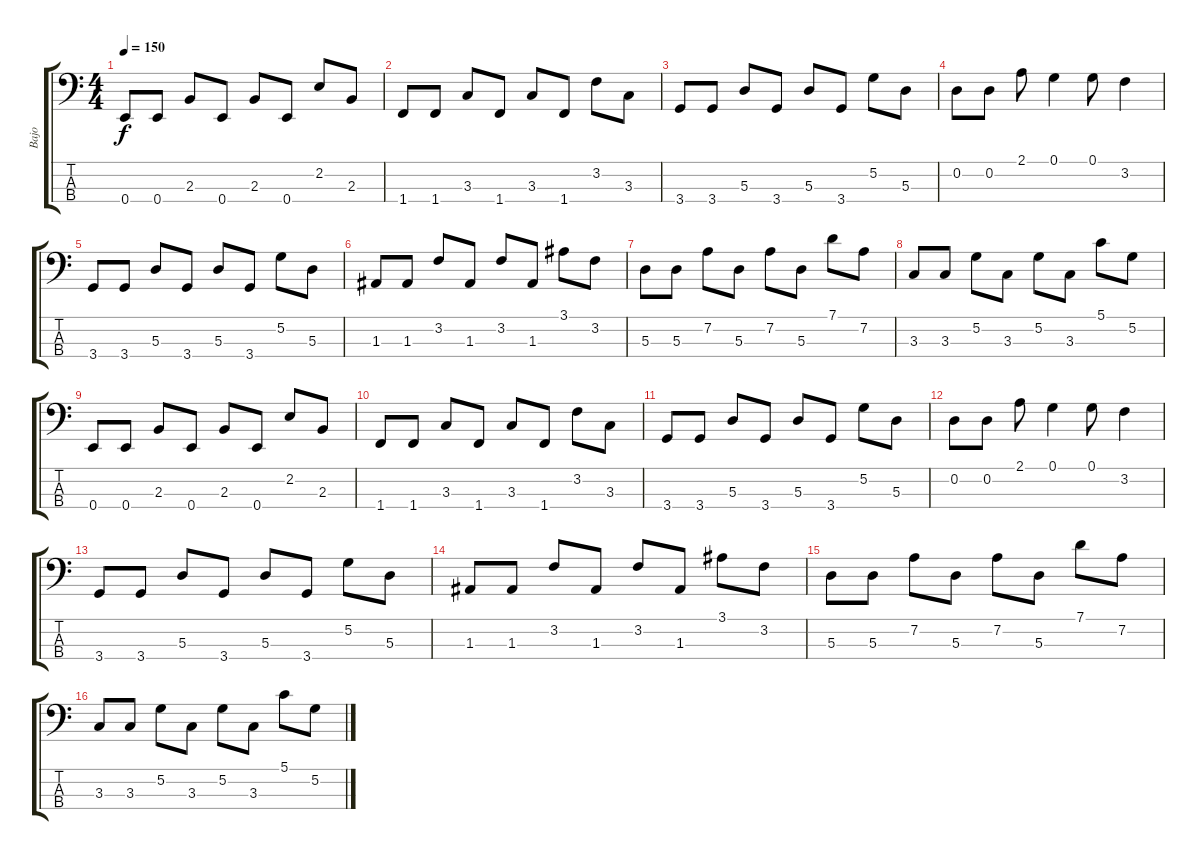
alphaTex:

\track ("Bajo" "Bajo") {instrument electricbasspick}
\staff {score tabs}
\tuning (G2 D2 A1 E1) {hide}
\ts (4 4)
\tempo 150
\clef f4
\ks c
0.4.8{dy f instrument electricbasspick} 0.4.8 2.3.8 0.4.8 2.3.8 0.4.8 2.2.8 2.3.8 |
1.4.8 1.4.8 3.3.8 1.4.8 3.3.8 1.4.8 3.2.8 3.3.8 |
3.4.8 3.4.8 5.3.8 3.4.8 5.3.8 3.4.8 5.2.8 5.3.8 |
0.2.8 0.2.8 2.1.8 0.1.4 0.1.8 3.2.4 |
3.4.8 3.4.8 5.3.8 3.4.8 5.3.8 3.4.8 5.2.8 5.3.8 |
1.3.8 1.3.8 3.2.8 1.3.8 3.2.8 1.3.8 3.1.8 3.2.8 |
5.3.8 5.3.8 7.2.8 5.3.8 7.2.8 5.3.8 7.1.8 7.2.8 |
3.3.8 3.3.8 5.2.8 3.3.8 5.2.8 3.3.8 5.1.8 5.2.8 |
0.4.8 0.4.8 2.3.8 0.4.8 2.3.8 0.4.8 2.2.8 2.3.8 |
1.4.8 1.4.8 3.3.8 1.4.8 3.3.8 1.4.8 3.2.8 3.3.8 |
3.4.8 3.4.8 5.3.8 3.4.8 5.3.8 3.4.8 5.2.8 5.3.8 |
0.2.8 0.2.8 2.1.8 0.1.4 0.1.8 3.2.4 |
3.4.8 3.4.8 5.3.8 3.4.8 5.3.8 3.4.8 5.2.8 5.3.8 |
1.3.8 1.3.8 3.2.8 1.3.8 3.2.8 1.3.8 3.1.8 3.2.8 |
5.3.8 5.3.8 7.2.8 5.3.8 7.2.8 5.3.8 7.1.8 7.2.8 |
3.3.8 3.3.8 5.2.8 3.3.8 5.2.8 3.3.8 5.1.8 5.2.8
